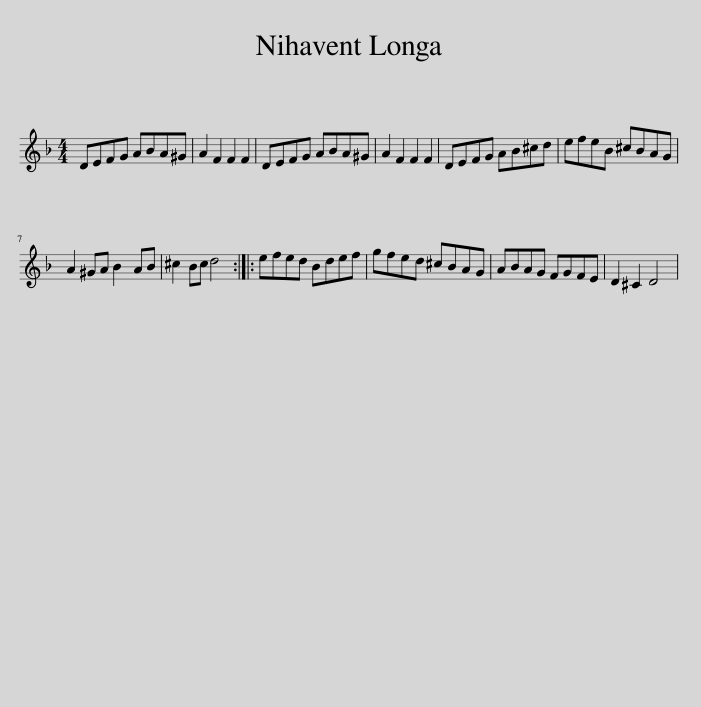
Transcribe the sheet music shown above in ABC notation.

X:1
L:1/8
M:4/4
I:linebreak $
K:Dmin
V:1 treble
V:1
 DEFG ABA^G | A2 F2 F2 F2 | DEFG ABA^G | A2 F2 F2 F2 | DEFG AB^cd | %5
 efeB ^cBAG |$ A2 ^GA B2 AB | ^c2 Bc d4 :: efed Bdef | gfed ^cBAG | %10
 ABAG FGFE | D2 ^C2 D4 | %12
